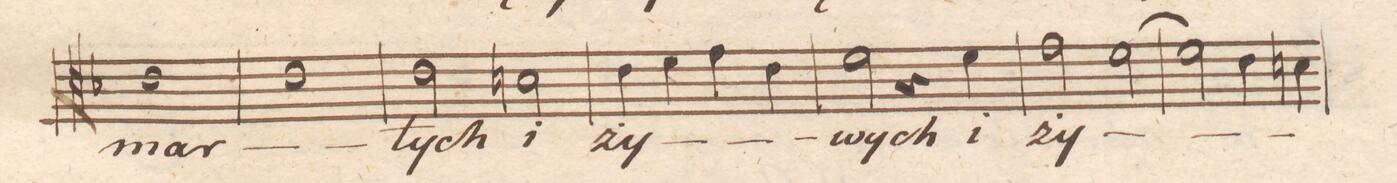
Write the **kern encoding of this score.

**kern	**text	**dynam
*I"Tenore	*	*
*clefC4	*	*
*k[b-]	*	*
*met(c|)	*	*
*M2/2	*	*
1c	-mar-	.
=76	=76	=76
1c	.	.
=77	=77	=77
2c\	-łych	.
2Bn\	i	.
=78	=78	=78
4c\	ży-	.
4d\	.	.
4e\	.	.
4c\	.	.
=79	=79	=79
2d\	-wych	.
4r	.	.
4d\	i	.
=80	=80	=80
2e\	ży-	.
[2d\	.	.
=81	=81	=81
2d\]	.	.
4c\	.	.
4Bn\	.	.
=82	=82	=82
*-	*-	*-
